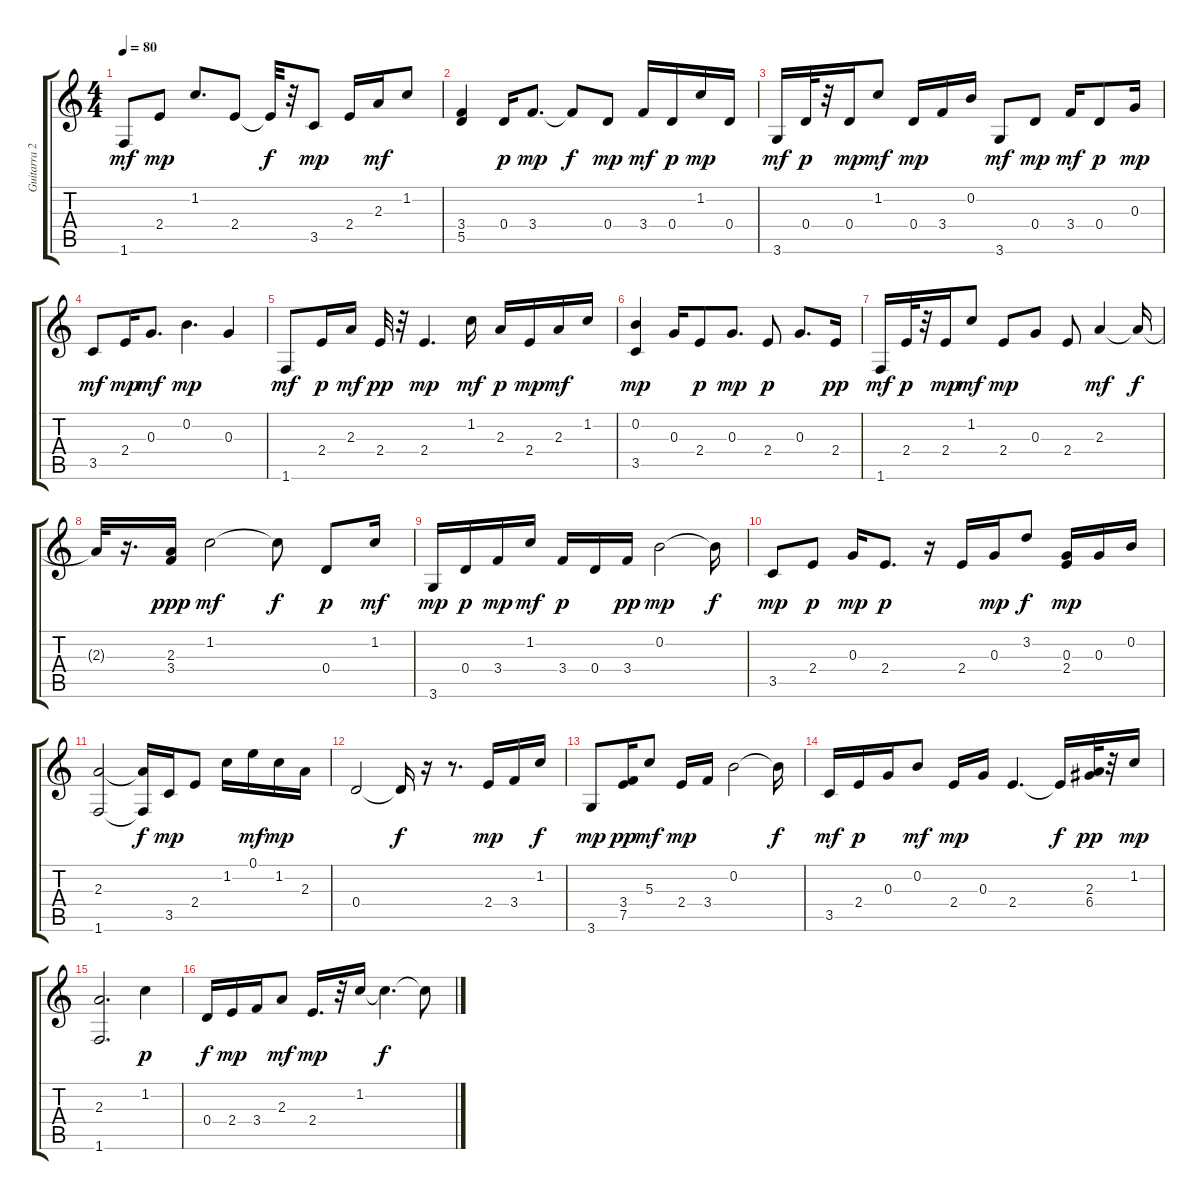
\track ("Guitarra 2" "Guitarra 2") {instrument acousticguitarsteel}
\staff {score tabs}
\tuning (E4 B3 G3 D3 A2 E2) {hide}
\ts (4 4)
\tempo 80
\clef g2
\ks c
1.6.8{dy mf} 2.4.8{dy mp} 1.2.8{d} 2.4.8 2.4{t}.32{dy f} r.32 3.5.8{dy mp} 2.4.16 2.3.16{dy mf} 1.2.8 |
(3.4 5.5).4 0.4.16{dy p} 3.4.8{d dy mp} 3.4{t}.8{dy f} 0.4.8{dy mp} 3.4.16{dy mf} 0.4.16{dy p} 1.2.16{dy mp} 0.4.16 |
3.6.16{dy mf} 0.4.32{dy p} r.32 0.4.16{dy mp} 1.2.8{dy mf} 0.4.16{dy mp} 3.4.16 0.2.16 3.6.8{dy mf} 0.4.8{dy mp} 3.4.16{dy mf} 0.4.8{dy p} 0.3.16{dy mp} |
3.5.8{dy mf} 2.4.16{dy mp} 0.3.8{d dy mf} 0.2.4{d dy mp} 0.3.4 |
1.6.8{dy mf} 2.4.16{dy p} 2.3.16{dy mf} 2.4.32{dy pp} r.32 2.4.4{d dy mp} 1.2.16{dy mf} 2.3.16{dy p} 2.4.16{dy mp} 2.3.16{dy mf} 1.2.16 |
(0.2 3.5).4{dy mp} 0.3.16 2.4.8{dy p} 0.3.8{d dy mp} 2.4.8{dy p} 0.3.8{d} 2.4.16{dy pp} |
1.6.16{dy mf} 2.4.32{dy p} r.32 2.4.16{dy mp} 1.2.8{dy mf} 2.4.8{dy mp} 0.3.8 2.4.8 2.3.4{dy mf} 2.3{t}.16{dy f} |
2.3{t}.32 r.16{d} (2.3 3.4).16{dy ppp} 1.2.2{dy mf} 1.2{t}.8{dy f} 0.4.8{dy p} 1.2.16{dy mf} |
3.6.16{dy mp} 0.4.16{dy p} 3.4.16{dy mp} 1.2.16{dy mf} 3.4.16{dy p} 0.4.16 3.4.16{dy pp} 0.2.2{dy mp} 0.2{t}.16{dy f} |
3.5.8{dy mp} 2.4.8{dy p} 0.3.16{dy mp} 2.4.8{d dy p} r.16 2.4.16 0.3.16{dy mp} 3.2.8{dy f} (0.3 2.4).16{dy mp} 0.3.16 0.2.16 |
(2.3 1.6).2 (2.3{t} 1.6{t}).16{dy f} 3.5.16{dy mp} 2.4.8 1.2.16 0.1.16{dy mf} 1.2.16{dy mp} 2.3.16 |
0.4.2 0.4{t}.16{dy f} r.16 r.8{d} 2.4.16{dy mp} 3.4.16 1.2.16{dy f} |
3.6.8{dy mp} (3.4 7.5).16{dy pp} 5.3.8{dy mf} 2.4.16{dy mp} 3.4.16 0.2.2 0.2{t}.16{dy f} |
3.5.16{dy mf} 2.4.16{dy p} 0.3.16 0.2.8{dy mf} 2.4.16{dy mp} 0.3.16 2.4.4{d} 2.4{t}.16{dy f} (2.3 6.4).32{dy pp} r.32 1.2.16{dy mp} |
(2.3 1.6).2{d} 1.2.4{dy p} |
0.4.16{dy f} 2.4.16{dy mp} 3.4.16 2.3.8{dy mf} 2.4.16{d dy mp} r.32 1.2.16 1.2{t}.4{d dy f} 1.2{t}.8
